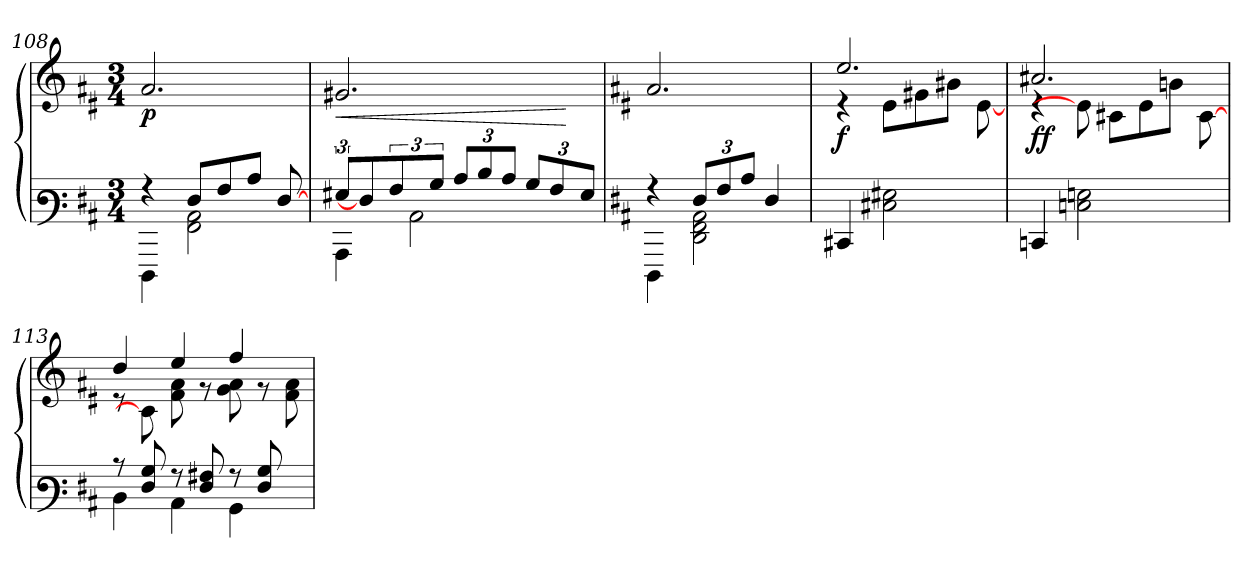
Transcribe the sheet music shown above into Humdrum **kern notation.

**kern	**kern	**dynam
*part1	*part1	*part1
*staff2	*staff1	*staff1/2
*clefF3	*clefG3	*
*k[f#c#]	*k[f#c#]	*
*M3/4	*M3/4	*
=108	=108	=108
*^	*	*
!	!	!	!LO:DY:b
4rA	4FFF#\	2.f#/	p
8F#/L	2AA\ 2C#\	.	.
8A/	.	.	.
8c#/J	.	.	.
[8F#/	.	.	.
=109	=109	=109	=109
!	!	!	!LO:HP:b
12G#X/L	4CC#\	2.e#X/	<
8F#/]	.	.	.
12A/	.	.	.
.	2C#\	.	.
12B/J	.	.	.
12c#/L	.	.	.
12d/	.	.	.
12c#/J	.	.	.
12B/L	.	.	.
12A/	.	.	.
.	8ryy	8ryy	[
12G#/J	.	.	.
!!LO:PB:g=z
=110	=110	=110	=110
*k[f#c#]	*	*k[f#c#]	*
4rA	4FFF#\	2.f#/	.
12F#/L	2FF#\ 2AA\ 2C#\	.	.
12A/	.	.	.
12c#/J	.	.	.
4F#/	.	.	.
*v	*v	*	*
=111	=111	=111
*	*^	*
!	!	!	!LO:DY:b
4EE#X/	2.cc#/	4rc	f
2E#X\ 2G#X\	.	8c#\L	.
.	.	8e#X\	.
.	.	8g#X\J	.
.	.	[8c#\	.
=112	=112	=112	=112
!	!	!	!LO:DY:b
!	!	!	!LO:DY:n=1:b
4EEn/	2.a#X/	4rB	f f
2En\ 2Gn\	.	8c#\]	.
.	.	8A#X\L	.
.	.	8c#\	.
.	.	8gn\J	.
8ryy	8ryy	[8A#\	.
=113	=113	=113	=113
*^	*	*	*
8rc	4D\	4b/	8rc	.
8F#/ 8B/	.	.	8A#\]	.
8rA	4C#\	4cc#/	8d\ 8f#\	.
8F#/ 8A#X/	.	.	8re	.
8rA	4BB\	4dd/	8e\ 8f#\	.
8F#/ 8B/	.	.	8re	.
8ryy	8ryy	8ryy	8d\ 8f#\	.
*v	*v	*	*	*
*	*v	*v	*
=	=	=
*-	*-	*-
